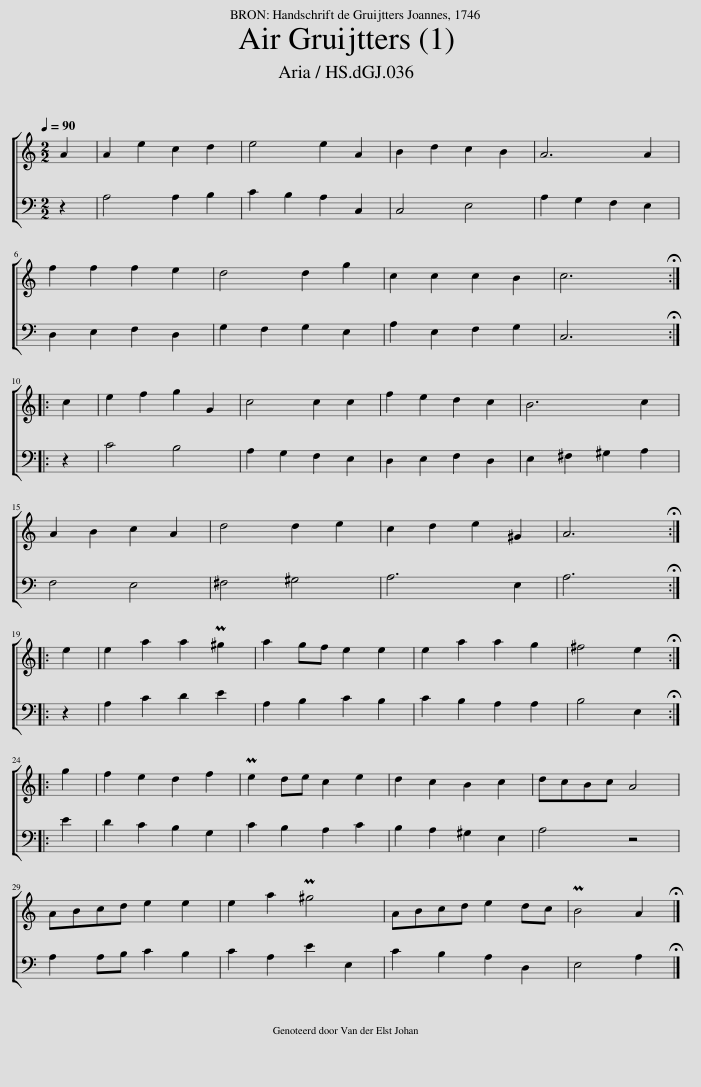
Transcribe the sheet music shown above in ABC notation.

X:1
%%score [ 1 2 ]
L:1/8
Q:1/4=90
M:2/2
I:linebreak $
K:C
V:1 treble
V:2 bass
V:1
 A2 | A2 e2 c2 d2 | e4 e2 A2 | B2 d2 c2 B2 | A6 A2 |$ %5
 f2 f2 f2 e2 | d4 d2 g2 | c2 c2 c2 B2 | c6 ::$ c2 | %10
 e2 f2 g2 G2 | c4 c2 c2 | f2 e2 d2 c2 | B6 c2 |$ A2 B2 c2 A2 | %15
 d4 d2 e2 | c2 d2 e2 ^G2 | A6 ::$ e2 | e2 a2 a2 P^g2 | %20
 a2 gf e2 e2 | e2 a2 a2 g2 | ^f4 e2 ::$ g2 | f2 e2 d2 f2 | %25
 Pe2 de c2 e2 | d2 c2 B2 c2 | dcBc A4 |$ ABcd e2 e2 | e2 a2 P^g4 | %30
 ABcd e2 dc | PB4 A2 |] %32
V:2
 z2 | A,4 A,2 B,2 | C2 B,2 A,2 C,2 | C,4 E,4 | A,2 G,2 F,2 E,2 |$ %5
 D,2 E,2 F,2 D,2 | G,2 F,2 G,2 E,2 | A,2 E,2 F,2 G,2 | C,6 ::$ z2 | %10
 C4 B,4 | A,2 G,2 F,2 E,2 | D,2 E,2 F,2 D,2 | E,2 ^F,2 ^G,2 A,2 |$ F,4 E,4 | %15
 ^F,4 ^G,4 | A,6 E,2 | A,6 ::$ z2 | A,2 C2 D2 E2 | %20
 A,2 B,2 C2 B,2 | C2 B,2 A,2 A,2 | B,4 E,2 ::$ E2 | D2 C2 B,2 G,2 | %25
 C2 B,2 A,2 C2 | B,2 A,2 ^G,2 E,2 | A,4 z4 |$ A,2 A,B, C2 B,2 | C2 A,2 E2 E,2 | %30
 C2 B,2 A,2 D,2 | E,4 A,2 |] %32
